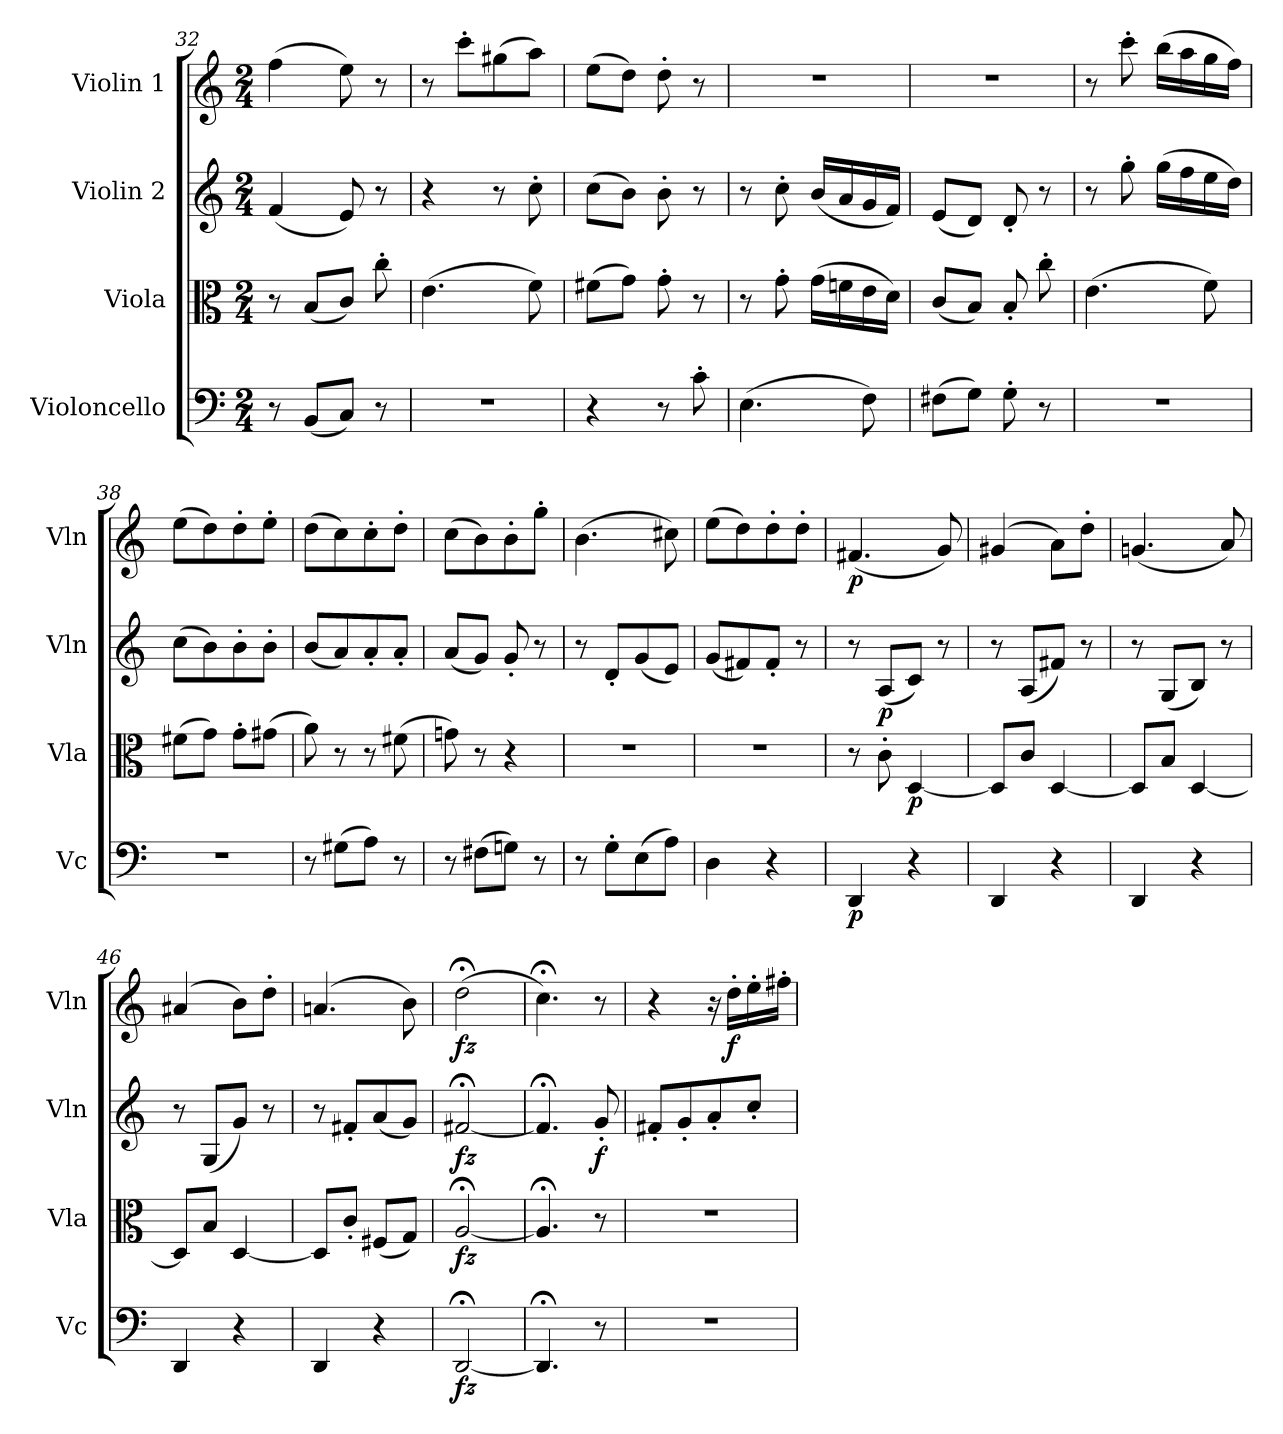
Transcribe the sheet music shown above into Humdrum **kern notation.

**kern	**dynam	**kern	**dynam	**kern	**dynam	**kern	**dynam
*part4	*part4	*part3	*part3	*part2	*part2	*part1	*part1
*staff4	*staff4	*staff3	*staff3	*staff2	*staff2	*staff1	*staff1
*I"Violoncello	*	*I"Viola	*	*I"Violin 2	*	*I"Violin 1	*
*I'Vc	*	*I'Vla	*	*I'Vln	*	*I'Vln	*
!!LO:LB:g=z
*clefF4	*	*clefC3	*	*clefG2	*	*clefG2	*
*k[]	*	*k[]	*	*k[]	*	*k[]	*
*M2/4	*	*M2/4	*	*M2/4	*	*M2/4	*
=32	=32	=32	=32	=32	=32	=32	=32
8r	.	8r	.	(4f/	.	(4ff\	.
(8BB/L	.	(8B/L	.	.	.	.	.
8C/J)	.	8c/J)	.	8e/)	.	8ee\)	.
8r	.	8cc'\	.	8r	.	8r	.
=33	=33	=33	=33	=33	=33	=33	=33
2r	.	(4.e\	.	4r	.	8r	.
.	.	.	.	.	.	8ccc'\L	.
.	.	.	.	8r	.	(8gg#X\	.
.	.	8f\)	.	8cc'\	.	8aa\J)	.
=34	=34	=34	=34	=34	=34	=34	=34
4r	.	(8f#X\L	.	(8cc\L	.	(8ee\L	.
.	.	8g\J)	.	8b\J)	.	8dd\J)	.
8r	.	8g'\	.	8b'\	.	8dd'\	.
8c'\	.	8r	.	8r	.	8r	.
=35	=35	=35	=35	=35	=35	=35	=35
(4.E\	.	8r	.	8r	.	2r	.
.	.	8g'\	.	8cc'\	.	.	.
.	.	(16g\LL	.	(16b/LL	.	.	.
.	.	16fn\	.	16a/	.	.	.
8F\)	.	16e\	.	16g/	.	.	.
.	.	16d\JJ)	.	16f/JJ)	.	.	.
=36	=36	=36	=36	=36	=36	=36	=36
(8F#X\L	.	(8c/L	.	(8e/L	.	2r	.
8G\J)	.	8B/J)	.	8d/J)	.	.	.
8G'\	.	8B'/	.	8d'/	.	.	.
8r	.	8cc'\	.	8r	.	.	.
=37	=37	=37	=37	=37	=37	=37	=37
2r	.	(4.e\	.	8r	.	8r	.
.	.	.	.	8gg'\	.	8ccc'\	.
.	.	.	.	(16gg\LL	.	(16bb\LL	.
.	.	.	.	16ff\	.	16aa\	.
.	.	8f\)	.	16ee\	.	16gg\	.
.	.	.	.	16dd\JJ)	.	16ff\JJ)	.
=38	=38	=38	=38	=38	=38	=38	=38
2r	.	(8f#X\L	.	(8cc\L	.	(8ee\L	.
.	.	8g\J)	.	8b\)	.	8dd\)	.
.	.	8g'\L	.	8b'\	.	8dd'\	.
.	.	(8g#X\J	.	8b'\J	.	8ee'\J	.
=39	=39	=39	=39	=39	=39	=39	=39
8r	.	8a\)	.	(8b/L	.	(8dd\L	.
(8G#X\L	.	8r	.	8a/)	.	8cc\)	.
8A\J)	.	8r	.	8a'/	.	8cc'\	.
8r	.	(8f#X\	.	8a'/J	.	8dd'\J	.
!!LO:PB:g=z
=40	=40	=40	=40	=40	=40	=40	=40
8r	.	8gn\)	.	(8a/L	.	(8cc\L	.
(8F#X\L	.	8r	.	8g/J)	.	8b\)	.
8Gn\J)	.	4r	.	8g'/	.	8b'\	.
8r	.	.	.	8r	.	8gg'\J	.
=41	=41	=41	=41	=41	=41	=41	=41
8r	.	2r	.	8r	.	(4.b\	.
8G'\L	.	.	.	8d'/L	.	.	.
(8E\	.	.	.	(8g/	.	.	.
8A\J)	.	.	.	8e/J)	.	8cc#X\)	.
=42	=42	=42	=42	=42	=42	=42	=42
4D\	.	2r	.	(8g/L	.	(8ee\L	.
.	.	.	.	8f#X/)	.	8dd\)	.
4r	.	.	.	8f#'/J	.	8dd'\	.
.	.	.	.	8r	.	8dd'\J	.
=43	=43	=43	=43	=43	=43	=43	=43
!	!LO:DY:b	!	!	!	!	!	!LO:DY:b
4DD/	p	8r	.	8r	.	(4.f#X/	p
!	!	!	!	!	!LO:DY:b	!	!
.	.	8c'\	.	(8A/L	p	.	.
!	!	!	!LO:DY:b	!	!	!	!
4r	.	[4D/	p	8c/J)	.	.	.
.	.	.	.	8r	.	8g/)	.
=44	=44	=44	=44	=44	=44	=44	=44
4DD/	.	8D/L]	.	8r	.	(4g#X/	.
.	.	8c/J	.	(8A/L	.	.	.
4r	.	[4D/	.	8f#X/J)	.	8a\L)	.
.	.	.	.	8r	.	8dd'\J	.
=45	=45	=45	=45	=45	=45	=45	=45
4DD/	.	8D/L]	.	8r	.	(4.gn/	.
.	.	8B/J	.	(8G/L	.	.	.
4r	.	[4D/	.	8B/J)	.	.	.
.	.	.	.	8r	.	8a/)	.
=46	=46	=46	=46	=46	=46	=46	=46
4DD/	.	8D/L]	.	8r	.	(4a#X/	.
.	.	8B/J	.	(8G/L	.	.	.
4r	.	[4D/	.	8g/J)	.	8b\L)	.
.	.	.	.	8r	.	8dd'\J	.
=47	=47	=47	=47	=47	=47	=47	=47
4DD/	.	8D/L]	.	8r	.	(4.an/	.
.	.	8c'/J	.	8f#X'/L	.	.	.
4r	.	(8F#X/L	.	(8a/	.	.	.
.	.	8G/J)	.	8g/J)	.	8b\)	.
!!LO:LB:g=z
=48	=48	=48	=48	=48	=48	=48	=48
!	!LO:DY:b	!	!LO:DY:b	!	!LO:DY:b	!	!LO:DY:b
[2DD;</	fz	[2A;</	fz	[2f#X;</	fz	(2dd;<\	fz
=49	=49	=49	=49	=49	=49	=49	=49
4.DD;</]	.	4.A;</]	.	4.f#;</]	.	4.cc;<\)	.
!	!	!	!	!	!LO:DY:b	!	!
8r	.	8r	.	8g'/	f	8r	.
=50	=50	=50	=50	=50	=50	=50	=50
2r	.	2r	.	8f#X'/L	.	4r	.
.	.	.	.	8g'/	.	.	.
.	.	.	.	8a'/	.	16r	.
!	!	!	!	!	!	!	!LO:DY:b
.	.	.	.	.	.	16dd'\LL	f
.	.	.	.	8cc'/J	.	16ee'\	.
.	.	.	.	.	.	16ff#X'\JJ	.
=	=	=	=	=	=	=	=
*-	*-	*-	*-	*-	*-	*-	*-
